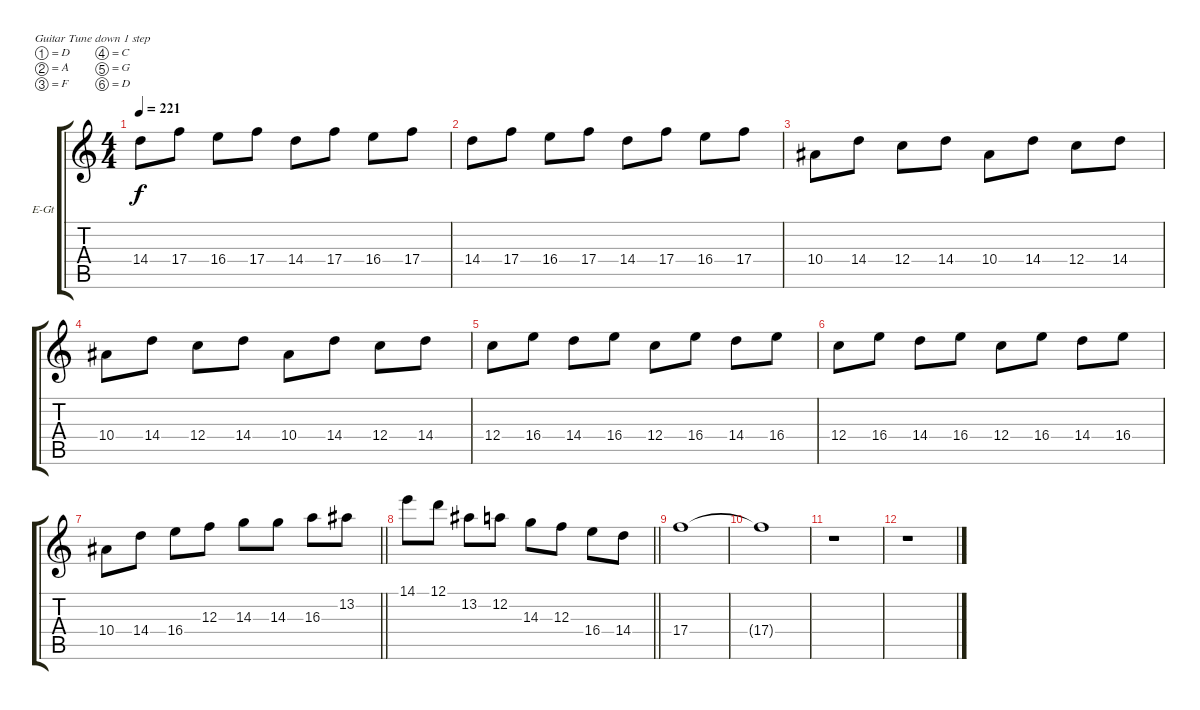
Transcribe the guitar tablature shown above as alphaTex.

\bracketExtendMode groupsimilarinstruments
\firstSystemTrackNameOrientation horizontal
\otherSystemsTrackNameOrientation horizontal
\track ("Corey Beaulieu" "E-Gt") {instrument distortionguitar}
\staff {score tabs}
\tuning (D4 A3 F3 C3 G2 D2)
\ts (4 4)
\tempo 221
\clef g2
\ks c
14.4.8{dy f} 17.4.8 16.4.8 17.4.8 14.4.8 17.4.8 16.4.8 17.4.8 |
14.4.8 17.4.8 16.4.8 17.4.8 14.4.8 17.4.8 16.4.8 17.4.8 |
10.4.8 14.4.8 12.4.8 14.4.8 10.4.8 14.4.8 12.4.8 14.4.8 |
10.4.8 14.4.8 12.4.8 14.4.8 10.4.8 14.4.8 12.4.8 14.4.8 |
12.4.8 16.4.8 14.4.8 16.4.8 12.4.8 16.4.8 14.4.8 16.4.8 |
12.4.8 16.4.8 14.4.8 16.4.8 12.4.8 16.4.8 14.4.8 16.4.8 |
\barLineRight lightlight
10.4.8 14.4.8 16.4.8 12.3.8 14.3.8 14.3.8 16.3.8 13.2.8 |
\barLineRight lightlight
14.1.8 12.1.8 13.2.8 12.2.8 14.3.8 12.3.8 16.4.8 14.4.8 |
17.4.1 |
17.4{t}.1 |
r.1 |
r.1
